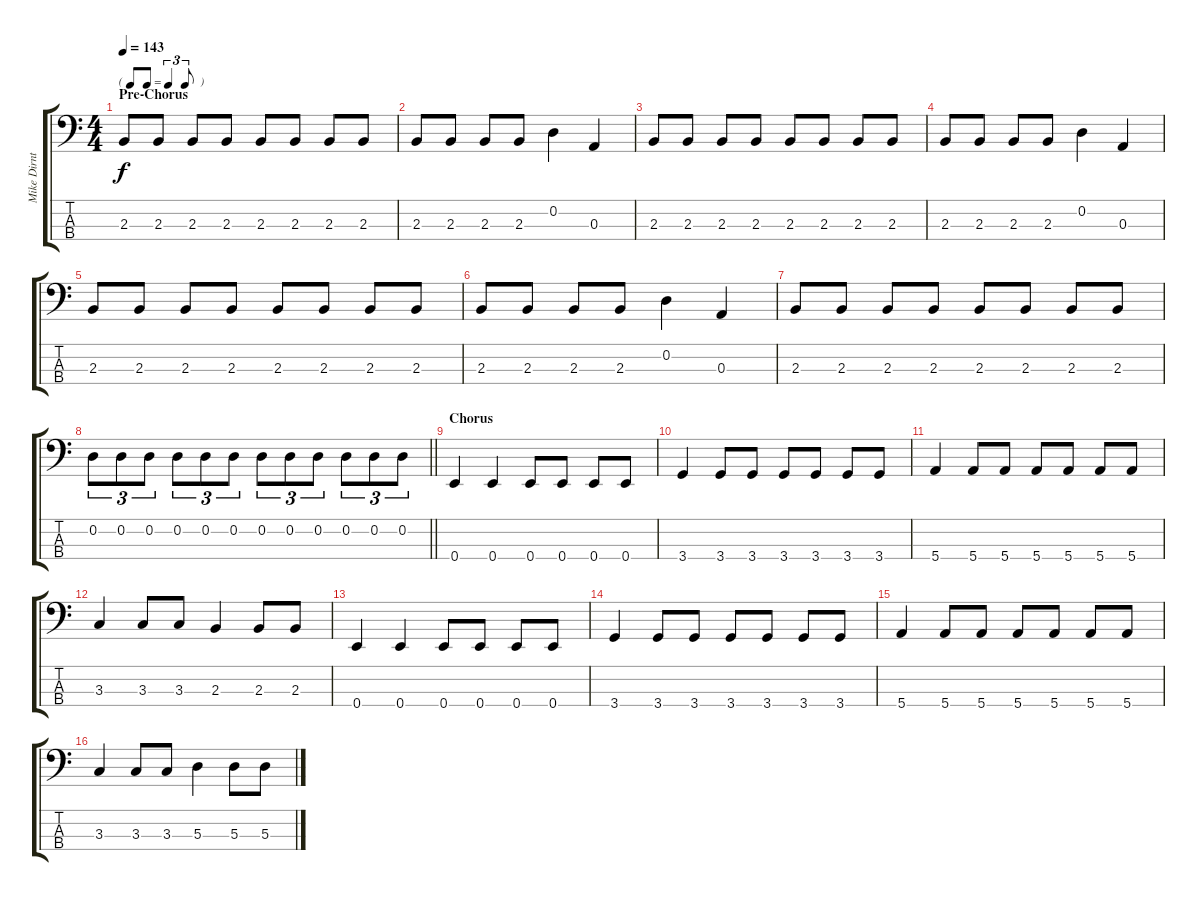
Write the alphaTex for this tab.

\track ("Mike Dirnt - Bass" "Mike Dirnt") {instrument electricbasspick}
\staff {score tabs}
\tuning (G2 D2 A1 E1) {hide}
\ts (4 4)
\tf triplet8th
\section ("" "Pre-Chorus")
\tempo 143
\clef f4
\ks c
2.3.8{dy f} 2.3.8 2.3.8 2.3.8 2.3.8 2.3.8 2.3.8 2.3.8 |
2.3.8 2.3.8 2.3.8 2.3.8 0.2.4 0.3.4 |
2.3.8 2.3.8 2.3.8 2.3.8 2.3.8 2.3.8 2.3.8 2.3.8 |
2.3.8 2.3.8 2.3.8 2.3.8 0.2.4 0.3.4 |
2.3.8 2.3.8 2.3.8 2.3.8 2.3.8 2.3.8 2.3.8 2.3.8 |
2.3.8 2.3.8 2.3.8 2.3.8 0.2.4 0.3.4 |
2.3.8 2.3.8 2.3.8 2.3.8 2.3.8 2.3.8 2.3.8 2.3.8 |
\barLineRight lightlight
0.2.8{tu (3 2)} 0.2.8{tu (3 2)} 0.2.8{tu (3 2)} 0.2.8{tu (3 2)} 0.2.8{tu (3 2)} 0.2.8{tu (3 2)} 0.2.8{tu (3 2)} 0.2.8{tu (3 2)} 0.2.8{tu (3 2)} 0.2.8{tu (3 2)} 0.2.8{tu (3 2)} 0.2.8{tu (3 2)} |
\section ("" "Chorus")
0.4.4 0.4.4 0.4.8 0.4.8 0.4.8 0.4.8 |
3.4.4 3.4.8 3.4.8 3.4.8 3.4.8 3.4.8 3.4.8 |
5.4.4 5.4.8 5.4.8 5.4.8 5.4.8 5.4.8 5.4.8 |
3.3.4 3.3.8 3.3.8 2.3.4 2.3.8 2.3.8 |
0.4.4 0.4.4 0.4.8 0.4.8 0.4.8 0.4.8 |
3.4.4 3.4.8 3.4.8 3.4.8 3.4.8 3.4.8 3.4.8 |
5.4.4 5.4.8 5.4.8 5.4.8 5.4.8 5.4.8 5.4.8 |
3.3.4 3.3.8 3.3.8 5.3.4 5.3.8 5.3.8
